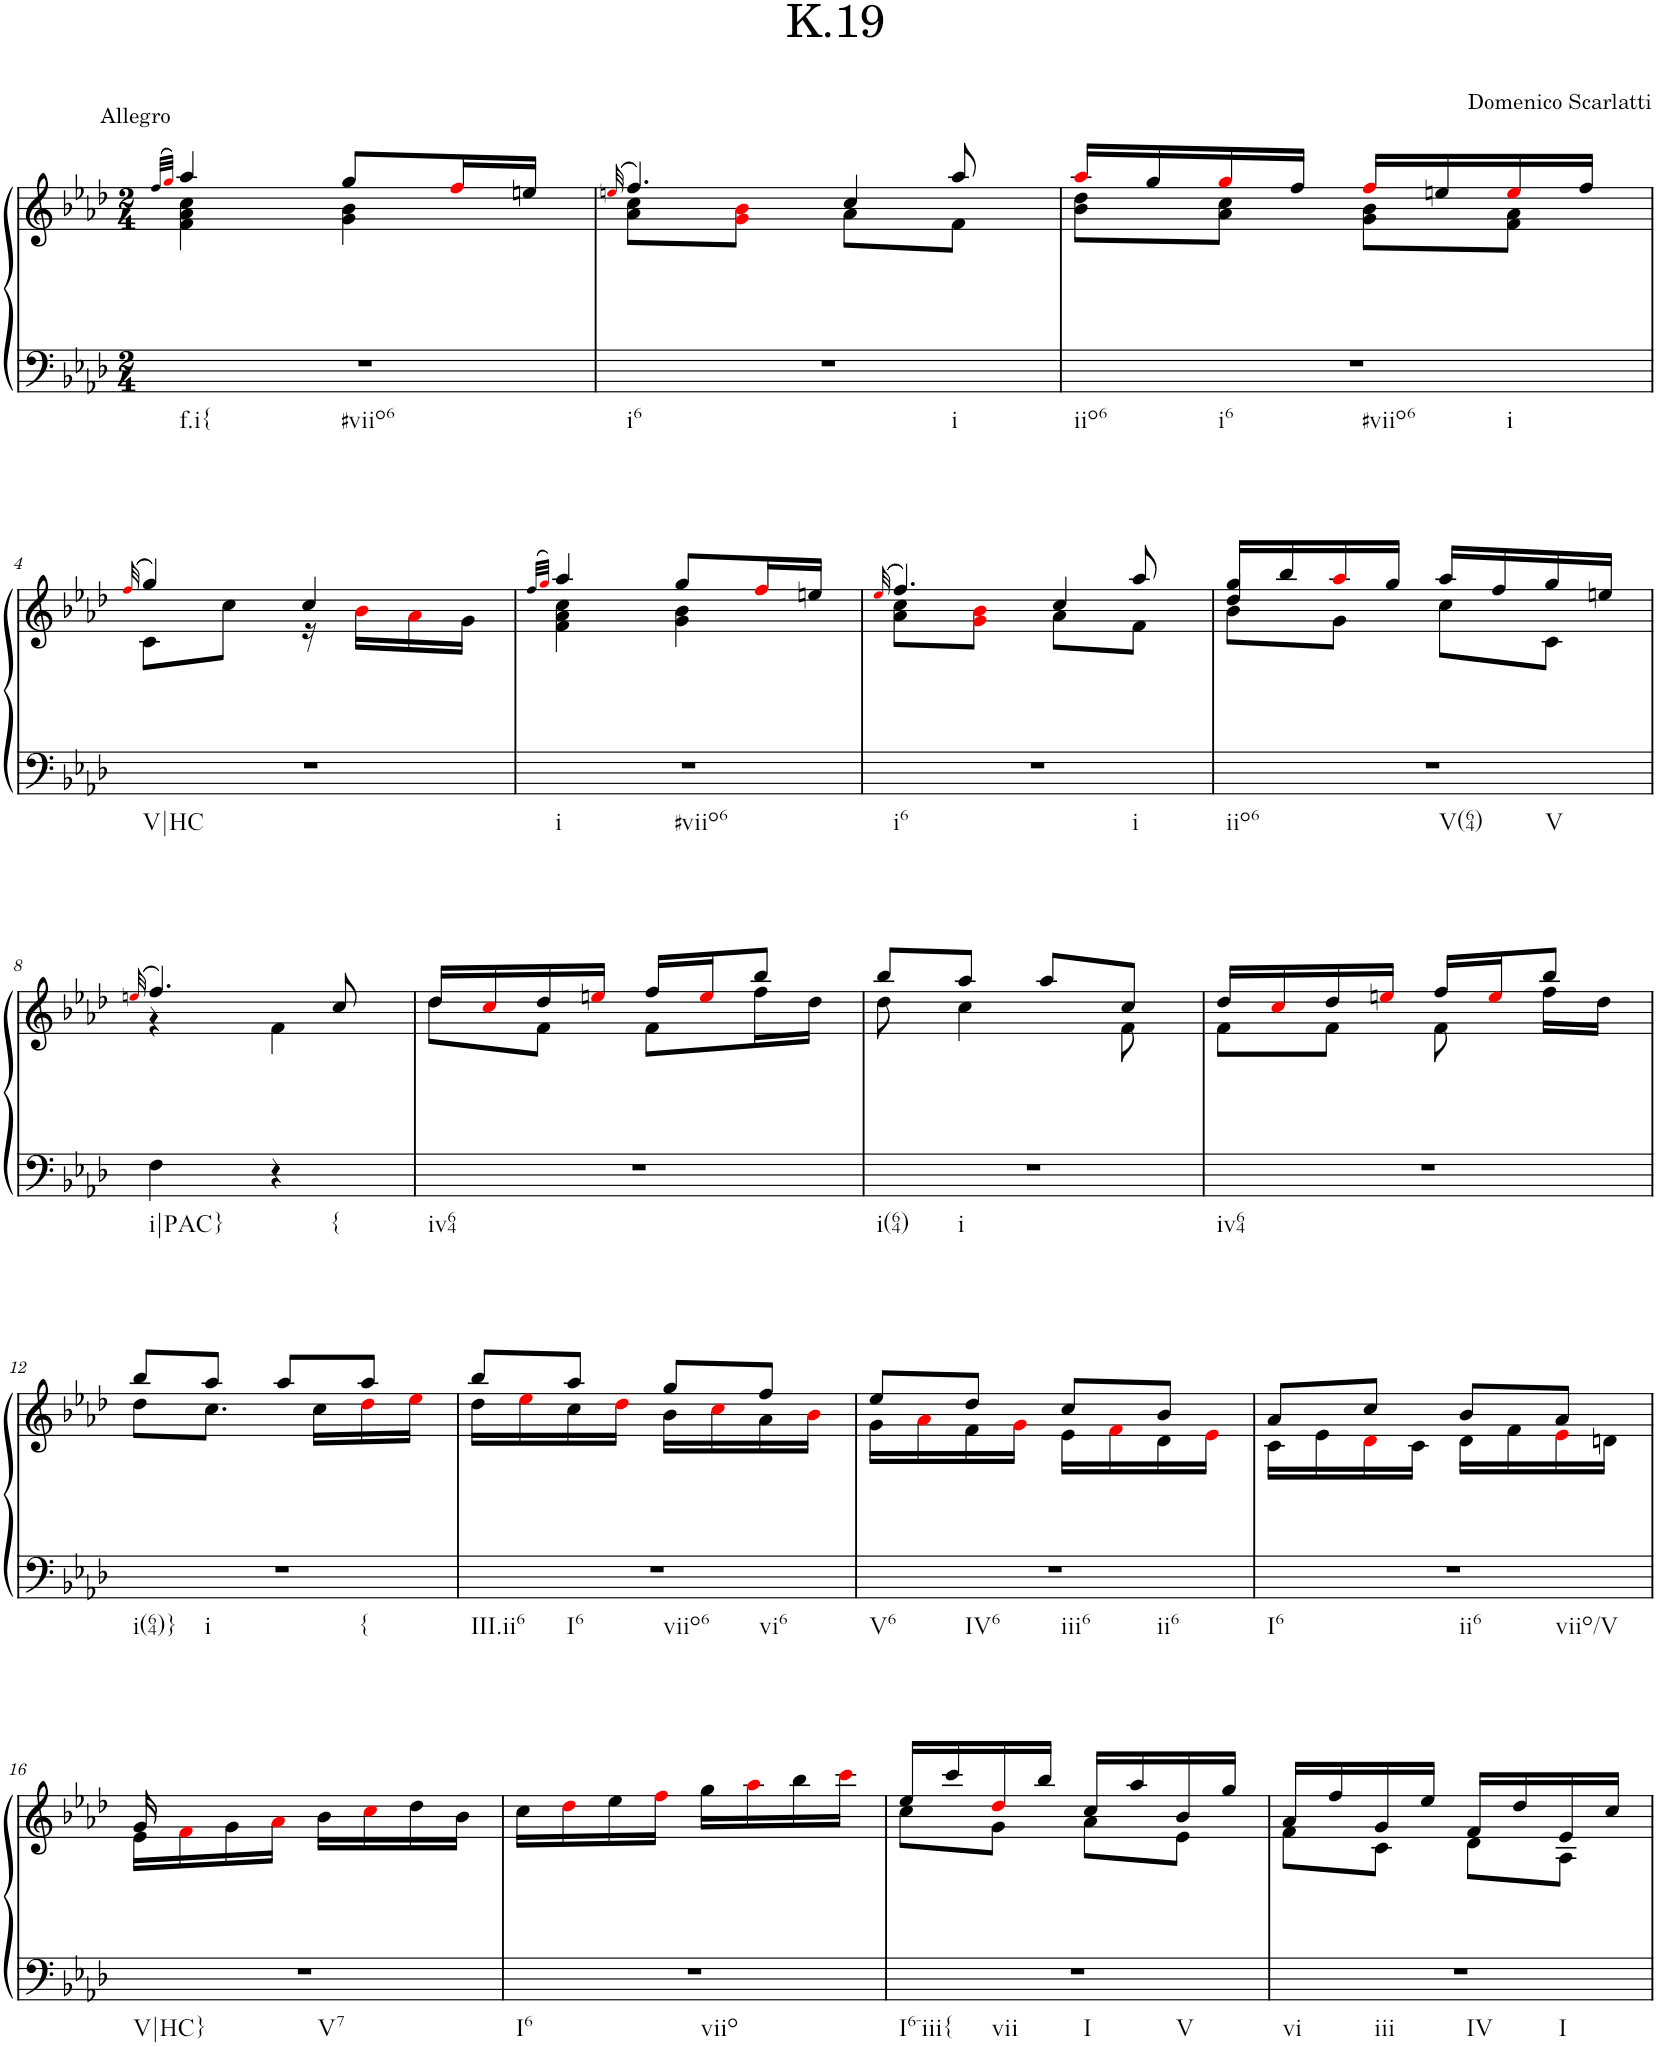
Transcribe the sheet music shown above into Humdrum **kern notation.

**kern	**kern
*part1	*part1
*staff2	*staff1
*I"Piano	*
*I'Pno.	*
*clefF4	*clefG2
*k[b-e-a-d-]	*k[b-e-a-d-]
*M2/4	*M2/4
=1	=1
.	(32qff/LLL
.	32qggi/JJJ)
*	*^
!	!LO:TX:a:t=Allegro	!
!LO:TX:b:t=f.i{	!	!
!LO:TX:b:t=#viio6	!	!
2r	4aa-/	4f\ 4a-\ 4cc\
.	8gg/L	4g\ 4b-\
.	16ffi/L	.
.	16een/JJ	.
*	*v	*v
=2	=2
.	(32qeeni/
*	*^
*	*	*^
!LO:TX:b:t=i6	!	!	!
!LO:TX:b:t=i	!	!	!
2r	4.ff/)	8a-\ 8cc\L	4ryy
.	.	8gi\ 8b-i\J	.
.	.	8a-\L	4cc/
.	8aa-/	8f\J	.
*	*	*v	*v
=3	=3	=3
!LO:TX:b:t=iio6	!	!
!LO:TX:b:t=i6	!	!
!LO:TX:b:t=#viio6	!	!
!LO:TX:b:t=i	!	!
2r	16aa-i/LL	8b-\ 8dd-\L
.	16gg/	.
.	16ggi/	8a-\ 8cc\J
.	16ff/JJ	.
.	16ffi/LL	8g\ 8b-\L
.	16een/	.
.	16eei/	8f\ 8a-\J
.	16ff/JJ	.
!!LO:LB:g=z	!!
=4	=4	=4
.	(32qffi/	.
!LO:TX:b:t=V|HC	!	!
2r	4gg/)	8c\L
.	.	8cc\J
.	4cc/	16r
.	.	16b-i\LL
.	.	16a-i\
.	.	16g\JJ
=5	=5	=5
.	(32qff/LLL	.
.	32qggi/JJJ)	.
!LO:TX:b:t=i	!	!
!LO:TX:b:t=#viio6	!	!
2r	4aa-/	4f\ 4a-\ 4cc\
.	8gg/L	4g\ 4b-\
.	16ffi/L	.
.	16een/JJ	.
*	*v	*v
=6	=6
.	(32qee-i/
*	*^
*	*	*^
!LO:TX:b:t=i6	!	!	!
!LO:TX:b:t=i	!	!	!
2r	4.ff/)	8a-\ 8cc\L	4ryy
.	.	8gi\ 8b-i\J	.
.	.	8a-\L	4cc/
.	8aa-/	8f\J	.
=7	=7	=7	=7
!LO:TX:b:t=iio6	!	!	!
!LO:TX:b:t=V(64)	!	!	!
!LO:TX:b:t=V	!	!	!
2r	16gg/LL	8b-\L	4dd-/
.	16bb-/	.	.
.	16aa-i/	8g\J	.
.	16gg/JJ	.	.
.	16aa-/LL	8cc\L	4ryy
.	16ff/	.	.
.	16gg/	8c\J	.
.	16een/JJ	.	.
*	*v	*v	*v
!!LO:LB:g=z
=8	=8
.	(32qeeni/
*	*^
!LO:TX:b:t=i|PAC}	!	!
4F\	4.ff/)	4r
!LO:TX:b:t={	!	!
4r	.	4f\
.	8cc/	.
=9	=9	=9
!LO:TX:b:t=iv64	!	!
2r	16dd-/LL	8dd-\L
.	16cci/	.
.	16dd-/	8f\J
.	16eeni/JJ	.
.	16ff/LL	8f\L
.	16eei/J	.
.	8bb-/J	16ff\L
.	.	16dd-\JJ
=10	=10	=10
!LO:TX:b:t=i(64)	!	!
!LO:TX:b:t=i	!	!
2r	8bb-/L	8dd-\
.	8aa-/J	4cc\
.	8aa-/L	.
.	8cc/J	8f\
=11	=11	=11
!LO:TX:b:t=iv64	!	!
2r	16dd-/LL	8f\L
.	16cci/	.
.	16dd-/	8f\J
.	16eeni/JJ	.
.	16ff/LL	8f\
.	16eei/J	.
.	8bb-/J	16ff\LL
.	.	16dd-\JJ
!!LO:LB:g=z	!!
=12	=12	=12
!LO:TX:b:t=i(64)}	!	!
!LO:TX:b:t=i	!	!
!LO:TX:b:t={	!	!
2r	8bb-/L	8dd-\L
.	8aa-/J	8.cc\J
.	8aa-/L	.
.	.	16cc\LL
.	8aa-/J	16dd-i\
.	.	16ee-i\JJ
=13	=13	=13
!LO:TX:b:t=III.ii6	!	!
!LO:TX:b:t=I6	!	!
!LO:TX:b:t=viio6	!	!
!LO:TX:b:t=vi6	!	!
2r	8bb-/L	16dd-\LL
.	.	16ee-i\
.	8aa-/J	16cc\
.	.	16dd-i\JJ
.	8gg/L	16b-\LL
.	.	16cci\
.	8ff/J	16a-\
.	.	16b-i\JJ
=14	=14	=14
!LO:TX:b:t=V6	!	!
!LO:TX:b:t=IV6	!	!
!LO:TX:b:t=iii6	!	!
!LO:TX:b:t=ii6	!	!
2r	8ee-/L	16g\LL
.	.	16a-i\
.	8dd-/J	16f\
.	.	16gi\JJ
.	8cc/L	16e-\LL
.	.	16fi\
.	8b-/J	16d-\
.	.	16e-i\JJ
=15	=15	=15
!LO:TX:b:t=I6	!	!
!LO:TX:b:t=ii6	!	!
!LO:TX:b:t=viio/V	!	!
2r	8a-/L	16c\LL
.	.	16e-\
.	8cc/J	16d-i\
.	.	16c\JJ
.	8b-/L	16d-\LL
.	.	16f\
.	8a-/J	16e-i\
.	.	16dn\JJ
!!LO:LB:g=z	!!
=16	=16	=16
!LO:TX:b:t=V|HC}	!	!
!LO:TX:b:t=V7	!	!
2r	16g/	16e-\LL
.	8.ryy	16fi\
.	.	16g\
.	.	16a-i\JJ
.	16b-\LL	4ryy
.	16cci\	.
.	16dd-\	.
.	16b-\JJ	.
*	*v	*v
=17	=17
!LO:TX:b:t=I6	!
!LO:TX:b:t=viio	!
2r	16cc\LL
.	16dd-i\
.	16ee-\
.	16ffi\JJ
.	16gg\LL
.	16aa-i\
.	16bb-\
.	16ccci\JJ
=18	=18
*	*^
!LO:TX:b:t=I6-iii{	!	!
!LO:TX:b:t=vii	!	!
!LO:TX:b:t=I	!	!
!LO:TX:b:t=V	!	!
2r	16ee-/LL	8cc\L
.	16ccc/	.
.	16dd-i/	8g\J
.	16bb-/JJ	.
.	16cc/LL	8a-\L
.	16aa-/	.
.	16b-/	8e-\J
.	16gg/JJ	.
=19	=19	=19
!LO:TX:b:t=vi	!	!
!LO:TX:b:t=iii	!	!
!LO:TX:b:t=IV	!	!
!LO:TX:b:t=I	!	!
2r	16a-/LL	8f\L
.	16ff/	.
.	16g/	8c\J
.	16ee-/JJ	.
.	16f/LL	8d-\L
.	16dd-/	.
.	16e-/	8A-\J
.	16cc/JJ	.
*	*v	*v
=	=
*-	*-
